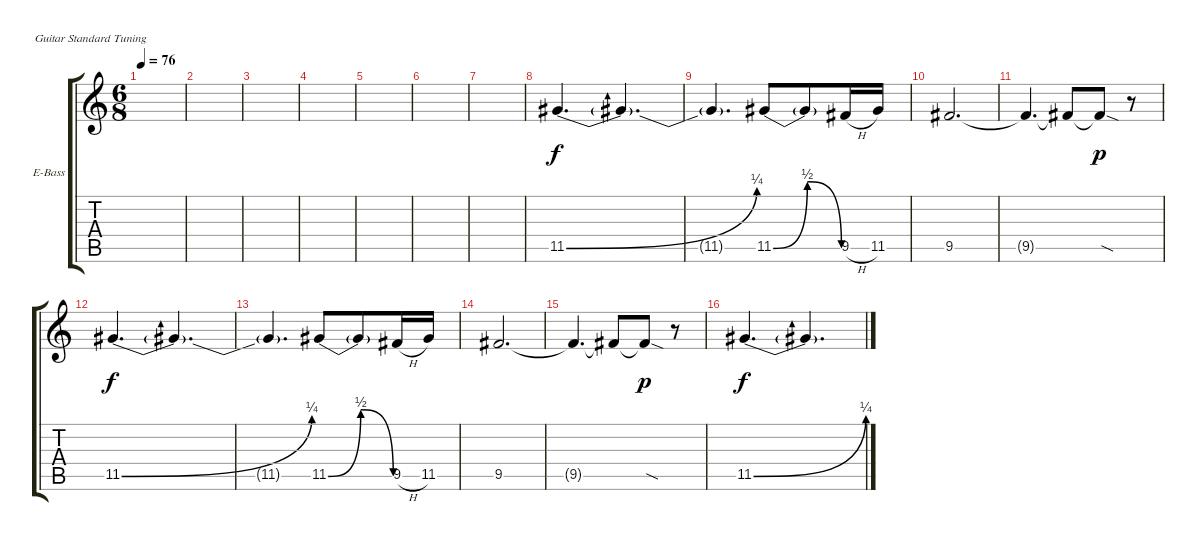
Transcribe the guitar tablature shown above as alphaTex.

\defaultSystemsLayout 4
\bracketExtendMode groupsimilarinstruments
\firstSystemTrackNameOrientation horizontal
\otherSystemsTrackNameOrientation horizontal
\track ("Kirk Hammett (Solo)" "E-Bass") {instrument distortionguitar}
\staff {score tabs}
\tuning (E4 B3 G3 D3 A2 E2)
\ts (6 8)
\tempo 76
\clef g2
\ks c
|
|
|
|
|
|
|
11.5{be (bend 0 0 24.599999999999998 1)}.4{d} 11.5{t}.4{d} |
11.5{t}.4{d} 11.5{be (bendrelease 0 0 12.6 2 37.199999999999996 2 46.199999999999996 0)}.8 11.5{t}.8 9.5{h}.16 11.5.16 |
9.5.2{d} |
9.5{t}.4{d} 9.5{t}.8 9.5{sod t}.8{dy p} r.8 |
11.5{be (bend 0 0 24.599999999999998 1)}.4{d dy f} 11.5{t}.4{d} |
11.5{t}.4{d} 11.5{be (bendrelease 0 0 12.6 2 37.199999999999996 2 46.199999999999996 0)}.8 11.5{t}.8 9.5{h}.16 11.5.16 |
9.5.2{d} |
9.5{t}.4{d} 9.5{t}.8 9.5{sod t}.8{dy p} r.8 |
11.5{be (bend 0 0 24.599999999999998 1)}.4{d dy f} 11.5{t}.4{d}
